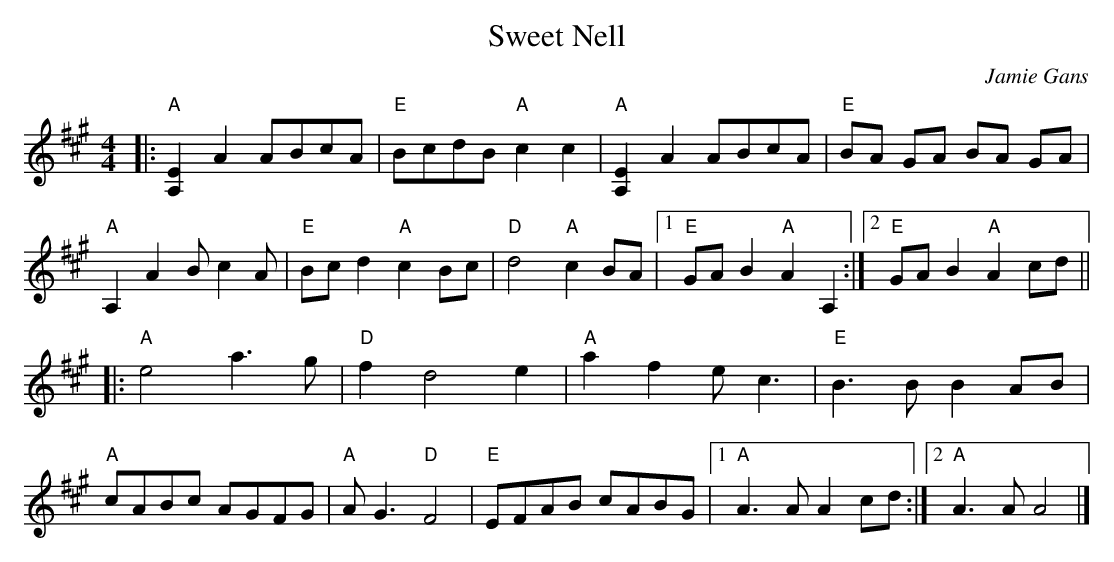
X:1
T: Sweet Nell
C: Jamie Gans
M: 4/4
L: 1/8
K: A
|:\
"A"[E2A,2]A2 ABcA | "E"BcdB "A"c2c2 | "A"[E2A,2]A2 ABcA | "E"BA GA BA GA |
"A"A,2A2 Bc2A | "E"Bc d2 "A"c2Bc | "D"d4 "A"c2BA |1 "E" GA B2 "A"A2 A,2 :|2 "E"GA B2"A"A2cd ||
|:\
"A"e4 a3g | "D"f2 d4 e2 | "A" a2f2 ec3 | "E"B3BB2AB |
"A"cABc AGFG | "A"AG3 "D"F4 | "E" EFAB cABG |1 "A"A3A A2 cd :|2 "A"A3A A4 |]
